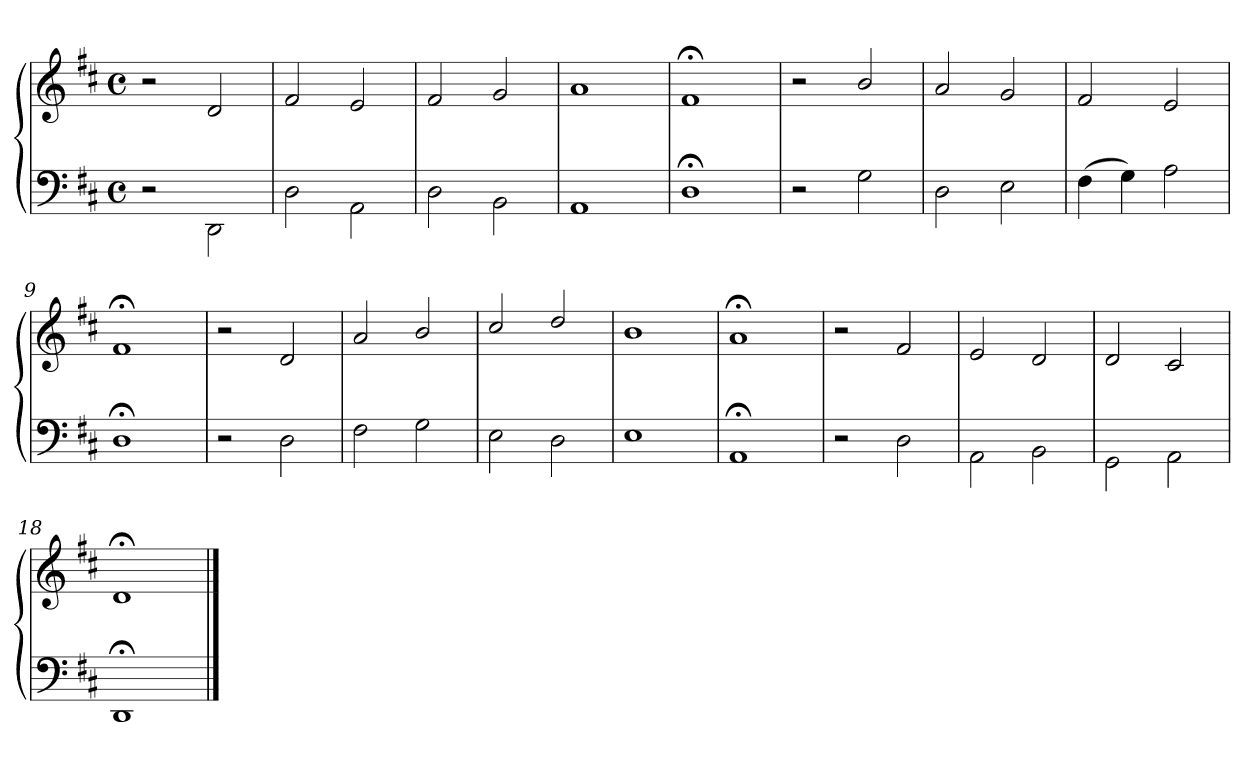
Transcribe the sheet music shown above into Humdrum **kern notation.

**kern	**kern
*part1	*part1
*staff2	*staff1
*clefF4	*clefG2
*k[f#c#]	*k[f#c#]
*M4/4	*M4/4
*met(c)	*met(c)
=1	=1
2r	2r
2DD\	2d/
=2	=2
2D\	2f#/
2AA\	2e/
=3	=3
2D\	2f#/
2BB\	2g/
=4	=4
1AA\	1a/
=5	=5
1D;\	1f#;</
=6	=6
2r	2r
2G\	2b/
=7	=7
2D\	2a/
2E\	2g/
=8	=8
(4F#\	2f#/
4G\)	.
2A\	2e/
=9	=9
1D;\	1f#;</
!!LO:LB:g=z
=10	=10
2r	2r
2D\	2d/
=11	=11
2F#\	2a/
2G\	2b/
=12	=12
2E\	2cc#/
2D\	2dd/
=13	=13
1E\	1b/
=14	=14
1AA;\	1a;</
=15	=15
2r	2r
2D\	2f#/
=16	=16
2AA\	2e/
2BB\	2d/
=17	=17
2GG\	2d/
2AA\	2c#/
=18	=18
1DD;\	1d;</
==	==
*-	*-
